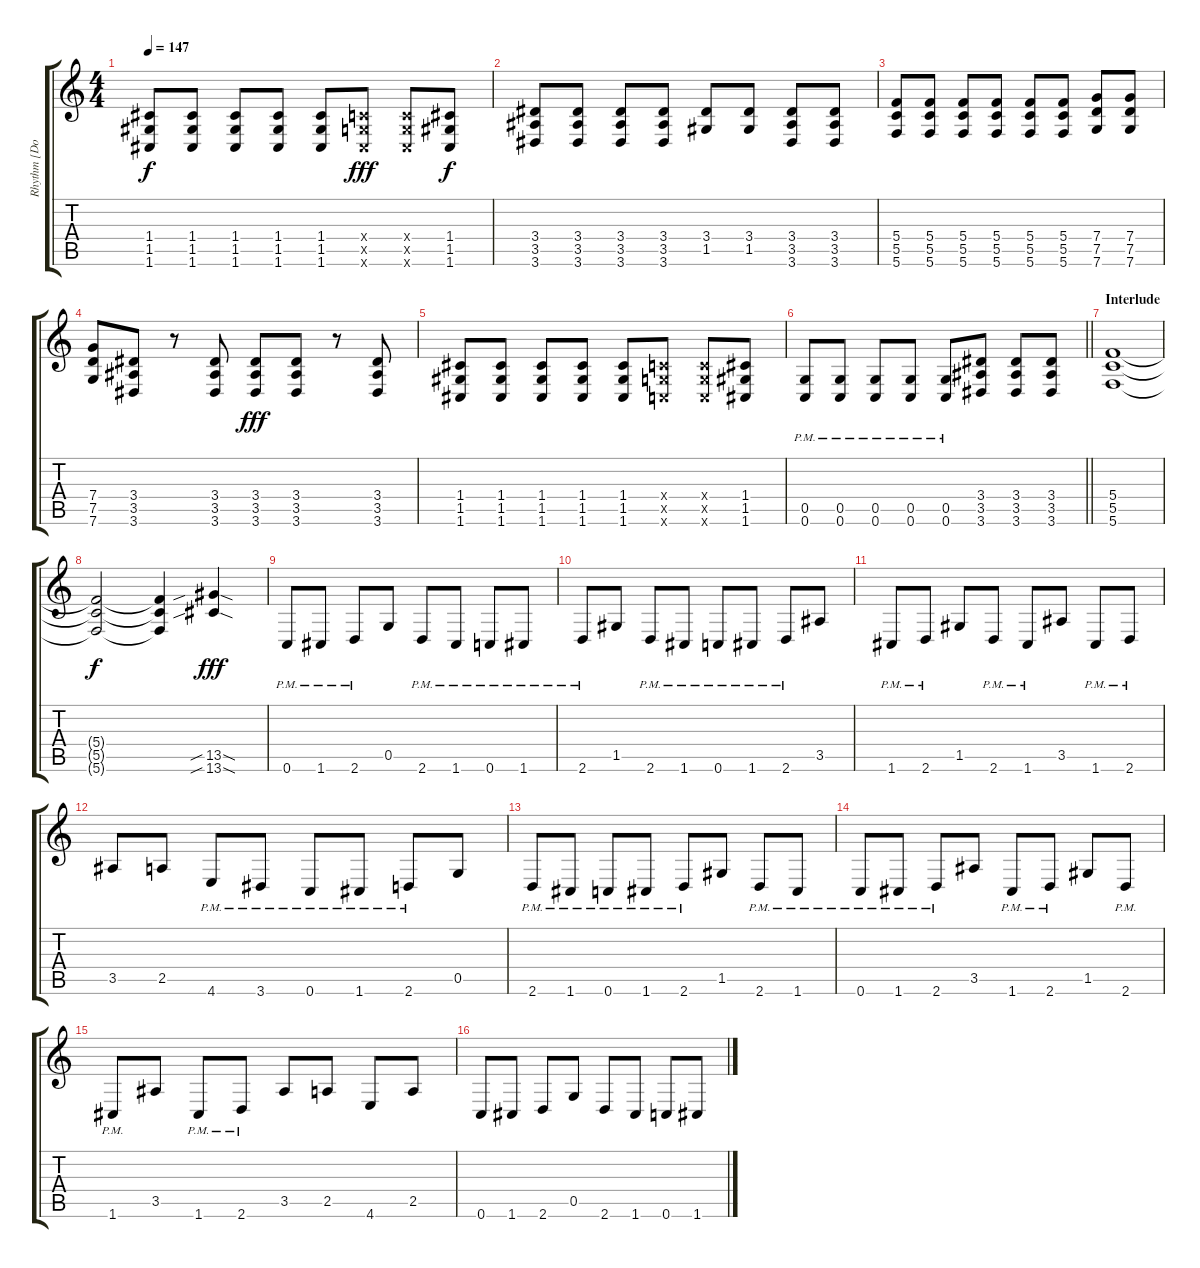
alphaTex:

\track ("Rhythm [Donegan]" "Rhythm [Do") {instrument distortionguitar}
\staff {score tabs}
\tuning (D4 A3 F3 C3 G2 C2) {hide}
\ts (4 4)
\tempo 147
\clef g2
\ks c
(1.4 1.5 1.6).8{dy f} (1.4 1.5 1.6).8 (1.4 1.5 1.6).8 (1.4 1.5 1.6).8 (1.4 1.5 1.6).8 (0.4{x} 0.5{x} 1.6{x}).8{dy fff} (0.4{x} 0.5{x} 1.6{x}).8 (1.4 1.5 1.6).8{dy f} |
(3.4 3.5 3.6).8 (3.4 3.5 3.6).8 (3.4 3.5 3.6).8 (3.4 3.5 3.6).8 (3.4 1.5).8 (3.4 1.5).8 (3.4 3.5 3.6).8 (3.4 3.5 3.6).8 |
(5.4 5.5 5.6).8 (5.4 5.5 5.6).8 (5.4 5.5 5.6).8 (5.4 5.5 5.6).8 (5.4 5.5 5.6).8 (5.4 5.5 5.6).8 (7.4 7.5 7.6).8 (7.4 7.5 7.6).8 |
(7.4 7.5 7.6).8 (3.4 3.5 3.6).8 r.8 (3.4 3.5 3.6).8 (3.4 3.5 3.6).8{dy fff} (3.4 3.5 3.6).8 r.8 (3.4 3.5 3.6).8 |
(1.4 1.5 1.6).8 (1.4 1.5 1.6).8 (1.4 1.5 1.6).8 (1.4 1.5 1.6).8 (1.4 1.5 1.6).8 (0.4{x} 0.5{x} 0.6{x}).8 (0.4{x} 0.5{x} 0.6{x}).8 (1.4 1.5 1.6).8 |
\barLineRight lightlight
(0.5{pm} 0.6{pm}).8 (0.5{pm} 0.6{pm}).8 (0.5{pm} 0.6{pm}).8 (0.5{pm} 0.6{pm}).8 (0.5{pm} 0.6{pm}).8 (3.4 3.5 3.6).8 (3.4 3.5 3.6).8 (3.4 3.5 3.6).8 |
\section ("" "Interlude")
(5.4 5.5 5.6).1 |
(5.4{t} 5.5{t} 5.6{t}).2{dy f} (5.4{t} 5.5{t} 5.6{t}).4 (13.5{sib sod} 13.6{sib sod}).4{dy fff} |
0.6{pm}.8 1.6{pm}.8 2.6{pm}.8 0.5.8 2.6{pm}.8 1.6{pm}.8 0.6{pm}.8 1.6{pm}.8 |
2.6{pm}.8 1.5.8 2.6{pm}.8 1.6{pm}.8 0.6{pm}.8 1.6{pm}.8 2.6{pm}.8 3.5.8 |
1.6{pm}.8 2.6{pm}.8 1.5.8 2.6{pm}.8 1.6{pm}.8 3.5.8 1.6{pm}.8 2.6{pm}.8 |
3.5.8 2.5.8 4.6{pm}.8 3.6{pm}.8 0.6{pm}.8 1.6{pm}.8 2.6{pm}.8 0.5.8 |
2.6{pm}.8 1.6{pm}.8 0.6{pm}.8 1.6{pm}.8 2.6{pm}.8 1.5.8 2.6{pm}.8 1.6{pm}.8 |
0.6{pm}.8 1.6{pm}.8 2.6{pm}.8 3.5.8 1.6{pm}.8 2.6{pm}.8 1.5.8 2.6{pm}.8 |
1.6{pm}.8 3.5.8 1.6{pm}.8 2.6{pm}.8 3.5.8 2.5.8 4.6.8 2.5.8 |
0.6.8 1.6.8 2.6.8 0.5.8 2.6.8 1.6.8 0.6.8 1.6.8
